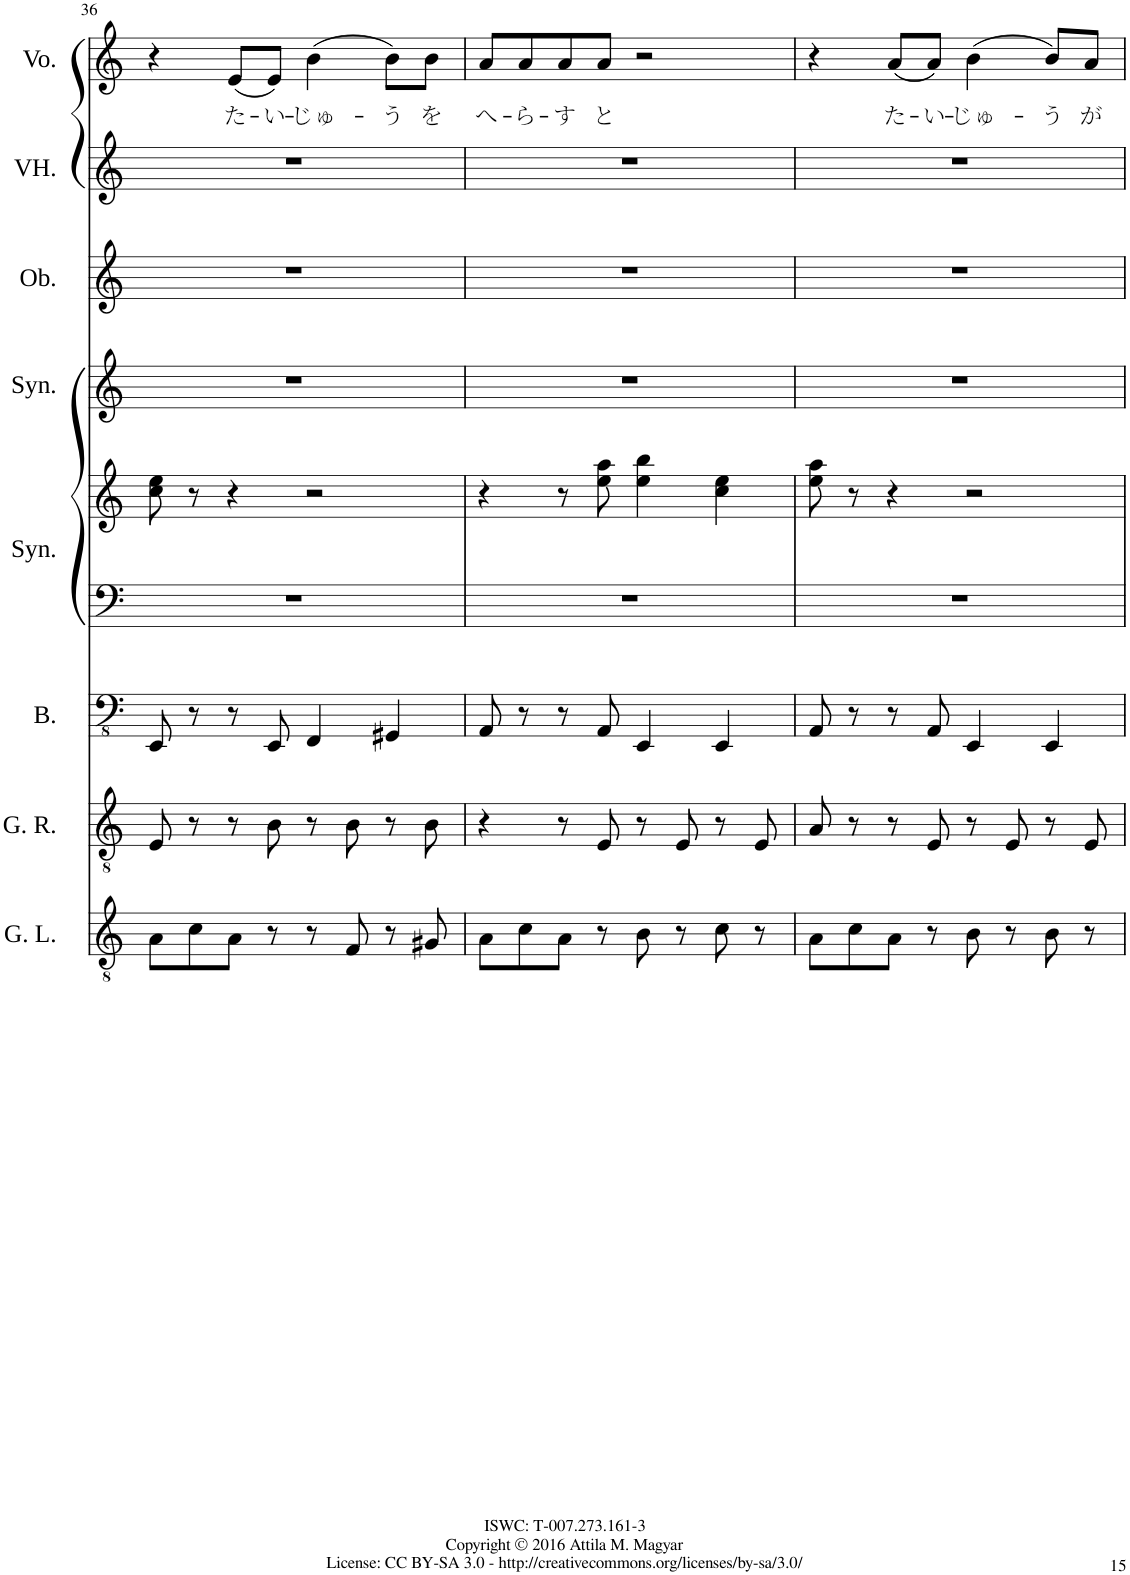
**kern	**kern	**kern	**kern	**kern	**kern	**kern	**kern	**kern	**text
*part8	*part7	*part6	*part5	*part5	*part4	*part3	*part2	*part1	*part1
*staff9	*staff8	*staff7	*staff6	*staff5	*staff4	*staff3	*staff2	*staff1	*staff1
*I"Guitar Left	*I"Guitar Right	*I"Bass	*I"Synthesizer	*	*I"Synthesizer	*I"Oboe	*I"Voice Harmony	*I"Voice	*
*I'G. L.	*I'G. R.	*I'B.	*I'Syn.	*	*I'Syn.	*I'Ob.	*I'VH.	*I'Vo.	*
!!LO:PB:g=z
*clefGv2	*clefGv2	*clefFv4	*clefF4	*clefG2	*clefG2	*clefG2	*clefG2	*clefG2	*
*k[]	*k[]	*k[]	*k[]	*k[]	*k[]	*k[]	*k[]	*k[]	*
=36	=36	=36	=36	=36	=36	=36	=36	=36	=36
8A\L	8E/	8EEE/	1r	8cc\ 8ee\	1r	1r	1r	4r	.
8c\	8r	8r	.	8r	.	.	.	.	.
!	!	!	!	!	!	!	!	!	!LO:LY:b
8A\J	8r	8r	.	4r	.	.	.	(8e/L	た-
!	!	!	!	!	!	!	!	!	!LO:LY:b
8r	8B\	8EEE/	.	.	.	.	.	8e/J)	-い-
!	!	!	!	!	!	!	!	!	!LO:LY:b
8r	8r	4FFF/	.	2r	.	.	.	(4b\	-じゅ-
8F/	8B\	.	.	.	.	.	.	.	.
!	!	!	!	!	!	!	!	!	!LO:LY:b
8r	8r	4GGG#X/	.	.	.	.	.	8b\L)	-う
!	!	!	!	!	!	!	!	!	!LO:LY:b
8G#X/	8B\	.	.	.	.	.	.	8b\J	を
=37	=37	=37	=37	=37	=37	=37	=37	=37	=37
!	!	!	!	!	!	!	!	!	!LO:LY:b
8A\L	4r	8AAA/	1r	4r	1r	1r	1r	8a/L	へ-
!	!	!	!	!	!	!	!	!	!LO:LY:b
8c\	.	8r	.	.	.	.	.	8a/	-ら-
!	!	!	!	!	!	!	!	!	!LO:LY:b
8A\J	8r	8r	.	8r	.	.	.	8a/	-す
!	!	!	!	!	!	!	!	!	!LO:LY:b
8r	8E/	8AAA/	.	8ee\ 8aa\	.	.	.	8a/J	と
8B\	8r	4EEE/	.	4ee\ 4bb\	.	.	.	2r	.
8r	8E/	.	.	.	.	.	.	.	.
8c\	8r	4EEE/	.	4cc\ 4ee\	.	.	.	.	.
8r	8E/	.	.	.	.	.	.	.	.
=38	=38	=38	=38	=38	=38	=38	=38	=38	=38
8A\L	8A/	8AAA/	1r	8ee\ 8aa\	1r	1r	1r	4r	.
8c\	8r	8r	.	8r	.	.	.	.	.
!	!	!	!	!	!	!	!	!	!LO:LY:b
8A\J	8r	8r	.	4r	.	.	.	(8a/L	た-
!	!	!	!	!	!	!	!	!	!LO:LY:b
8r	8E/	8AAA/	.	.	.	.	.	8a/J)	-い-
!	!	!	!	!	!	!	!	!	!LO:LY:b
8B\	8r	4EEE/	.	2r	.	.	.	(4b\	-じゅ-
8r	8E/	.	.	.	.	.	.	.	.
!	!	!	!	!	!	!	!	!	!LO:LY:b
8B\	8r	4EEE/	.	.	.	.	.	8b/L)	-う
!	!	!	!	!	!	!	!	!	!LO:LY:b
8r	8E/	.	.	.	.	.	.	8a/J	が
=	=	=	=	=	=	=	=	=	=
*-	*-	*-	*-	*-	*-	*-	*-	*-	*-
